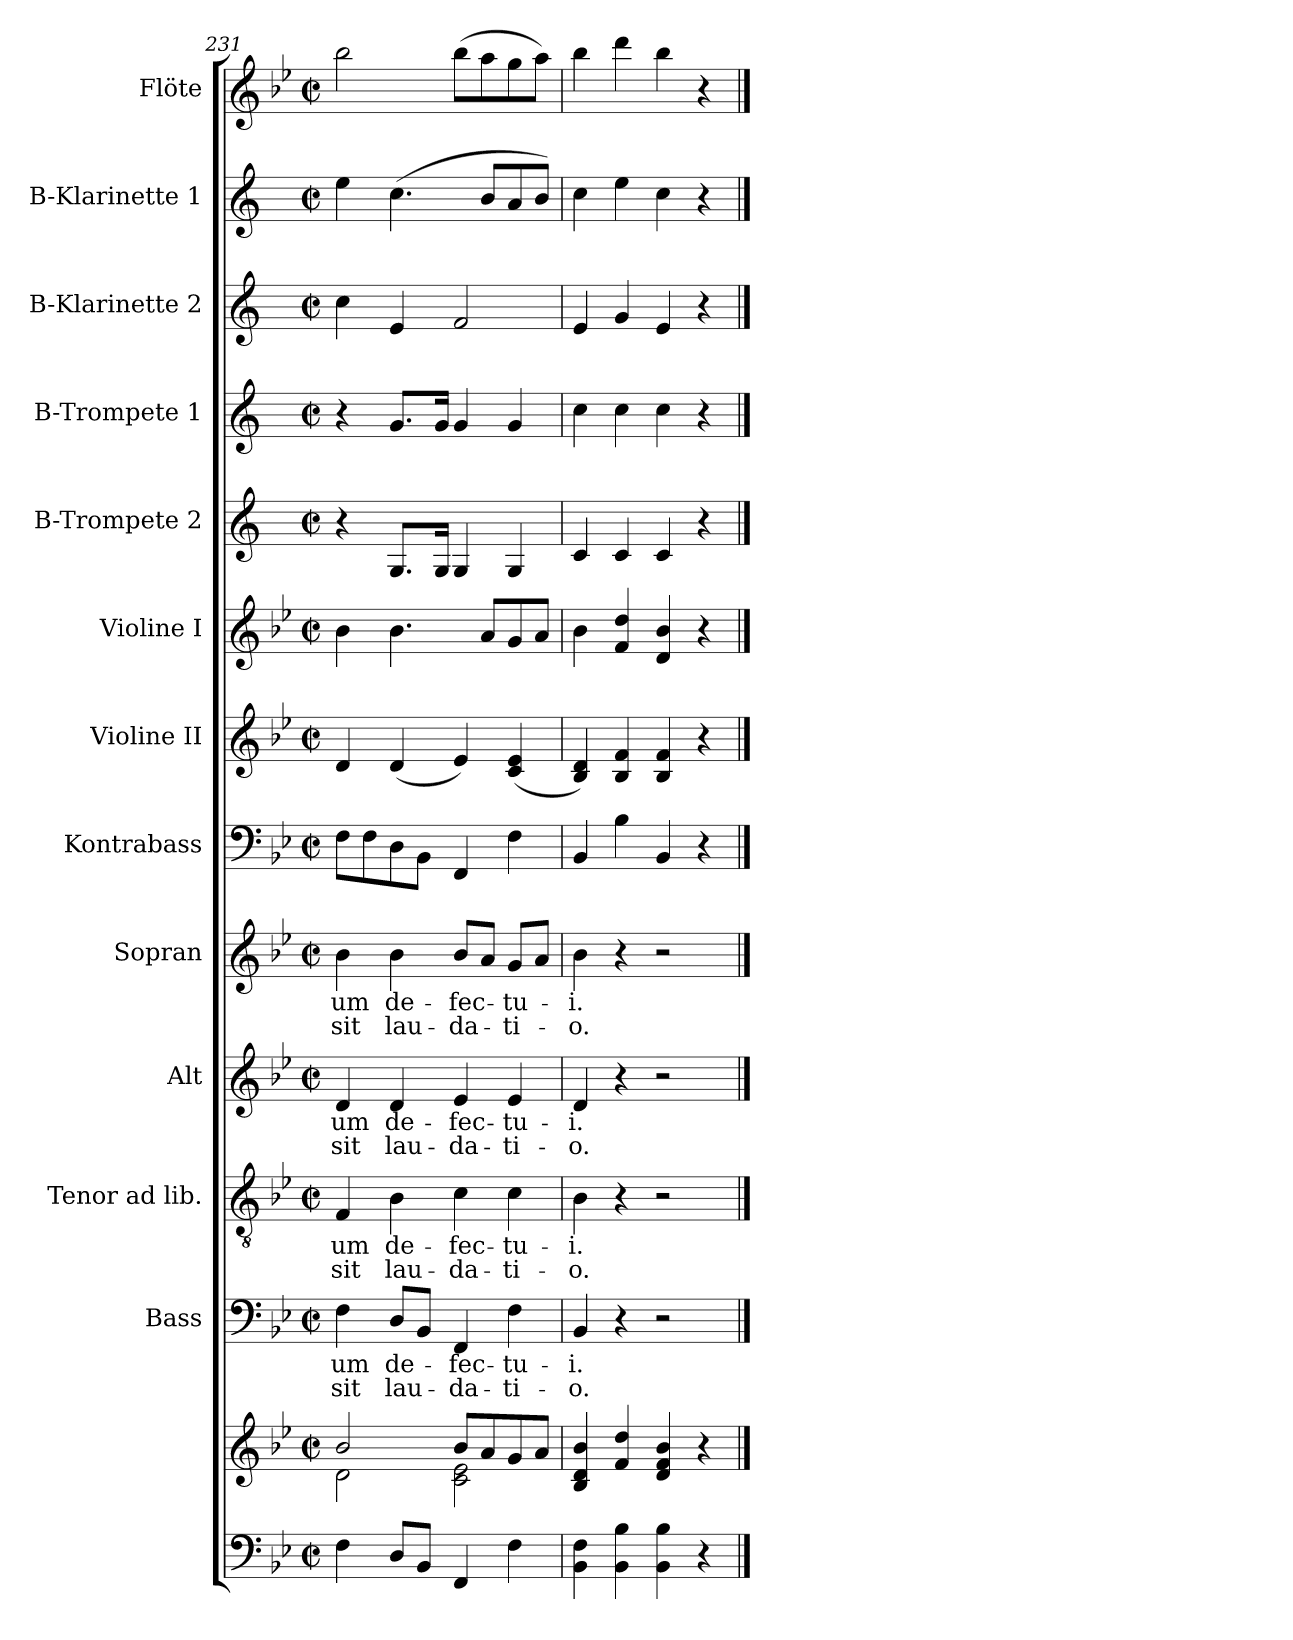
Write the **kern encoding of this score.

**kern	**kern	**kern	**text	**text	**kern	**text	**text	**kern	**text	**text	**kern	**text	**text	**kern	**kern	**kern	**kern	**kern	**kern	**kern	**kern
*part13	*part13	*part12	*part12	*part12	*part11	*part11	*part11	*part10	*part10	*part10	*part9	*part9	*part9	*part8	*part7	*part6	*part5	*part4	*part3	*part2	*part1
*staff14	*staff13	*staff12	*staff12	*staff12	*staff11	*staff11	*staff11	*staff10	*staff10	*staff10	*staff9	*staff9	*staff9	*staff8	*staff7	*staff6	*staff5	*staff4	*staff3	*staff2	*staff1
*	*	*I"Bass	*	*	*I"Tenor ad lib.	*	*	*I"Alt	*	*	*I"Sopran	*	*	*I"Kontrabass	*I"Violine II	*I"Violine I	*I"B-Trompete 2	*I"B-Trompete 1	*I"B-Klarinette 2	*I"B-Klarinette 1	*I"Flöte
*	*	*I'B.	*	*	*I'T.	*	*	*I'A.	*	*	*I'S.	*	*	*I'Kb.	*I'Vl. II	*I'Vl. I	*I'B Trp. 2	*I'B Trp. 1	*I'B Kl. 2	*I'B Kl. 1	*I'Fl.
*clefF4	*clefG2	*clefF4	*	*	*clefGv2	*	*	*clefG2	*	*	*clefG2	*	*	*clefF4	*clefG2	*clefG2	*clefG2	*clefG2	*clefG2	*clefG2	*clefG2
*	*	*	*	*	*	*	*	*	*	*	*	*	*	*ITrd7c12	*	*	*ITrd1c2	*ITrd1c2	*ITrd1c2	*ITrd1c2	*
*k[b-e-]	*k[b-e-]	*k[b-e-]	*	*	*k[b-e-]	*	*	*k[b-e-]	*	*	*k[b-e-]	*	*	*k[b-e-]	*k[b-e-]	*k[b-e-]	*k[b-e-]	*k[b-e-]	*k[b-e-]	*k[b-e-]	*k[b-e-]
*B-:	*B-:	*B-:	*	*	*B-:	*	*	*B-:	*	*	*B-:	*	*	*B-:	*B-:	*B-:	*B-:	*B-:	*B-:	*B-:	*B-:
*M2/2	*M2/2	*M2/2	*	*	*M2/2	*	*	*M2/2	*	*	*M2/2	*	*	*M2/2	*M2/2	*M2/2	*M2/2	*M2/2	*M2/2	*M2/2	*M2/2
*met(c|)	*met(c|)	*met(c|)	*	*	*met(c|)	*	*	*met(c|)	*	*	*met(c|)	*	*	*met(c|)	*met(c|)	*met(c|)	*met(c|)	*met(c|)	*met(c|)	*met(c|)	*met(c|)
=231	=231	=231	=231	=231	=231	=231	=231	=231	=231	=231	=231	=231	=231	=231	=231	=231	=231	=231	=231	=231	=231
*	*^	*	*	*	*	*	*	*	*	*	*	*	*	*	*	*	*	*	*	*	*
!	!	!	!	!LO:LY:b	!LO:LY:b	!	!LO:LY:b	!LO:LY:b	!	!LO:LY:b	!LO:LY:b	!	!LO:LY:b	!LO:LY:b	!	!	!	!	!	!	!	!
4F\	2b-/	2d\	4F\	-um	sit	4F/	-um	sit	4d/	-um	sit	4b-\	-um	sit	8FF\L	4d/	4b-\	4r	4r	4b-\	4dd\	2bb-\
.	.	.	.	.	.	.	.	.	.	.	.	.	.	.	8FF\	.	.	.	.	.	.	.
!	!	!	!	!LO:LY:b	!LO:LY:b	!	!LO:LY:b	!LO:LY:b	!	!LO:LY:b	!LO:LY:b	!	!LO:LY:b	!LO:LY:b	!	!	!	!	!	!	!	!
8D/L	.	.	8D/L	de-	lau-	4B-\	de-	lau-	4d/	de-	lau-	4b-\	de-	lau-	8DD\	(<4d/	4.b-\	8.F/L	8.f/L	4d/	(>4.b-\	.
8BB-/J	.	.	8BB-/J	.	.	.	.	.	.	.	.	.	.	.	8BBB-\J	.	.	.	.	.	.	.
.	.	.	.	.	.	.	.	.	.	.	.	.	.	.	.	.	.	16F/Jk	16f/Jk	.	.	.
!	!	!	!	!LO:LY:b	!LO:LY:b	!	!LO:LY:b	!LO:LY:b	!	!LO:LY:b	!LO:LY:b	!	!LO:LY:b	!LO:LY:b	!	!	!	!	!	!	!	!
4FF/	8b-/L	2c\ 2e-\	4FF/	-fec-	-da-	4c\	-fec-	-da-	4e-/	-fec-	-da-	8b-/L	-fec-	-da-	4FFF/	4e-/)	.	4F/	4f/	2e-/	.	(>8bb-\L
.	8a/	.	.	.	.	.	.	.	.	.	.	8a/J	.	.	.	.	8a/L	.	.	.	8a/L	8aa\
!	!	!	!	!LO:LY:b	!LO:LY:b	!	!LO:LY:b	!LO:LY:b	!	!LO:LY:b	!LO:LY:b	!	!LO:LY:b	!LO:LY:b	!	!	!	!	!	!	!	!
4F\	8g/	.	4F\	-tu-	-ti-	4c\	-tu-	-ti-	4e-/	-tu-	-ti-	8g/L	-tu-	-ti-	4FF\	(<4c/ 4e-/	8g/	4F/	4f/	.	8g/	8gg\
.	8a/J	.	.	.	.	.	.	.	.	.	.	8a/J	.	.	.	.	8a/J	.	.	.	8a/J)	8aa\J)
*	*v	*v	*	*	*	*	*	*	*	*	*	*	*	*	*	*	*	*	*	*	*	*
=232	=232	=232	=232	=232	=232	=232	=232	=232	=232	=232	=232	=232	=232	=232	=232	=232	=232	=232	=232	=232	=232
!	!	!	!LO:LY:b	!LO:LY:b	!	!LO:LY:b	!LO:LY:b	!	!LO:LY:b	!LO:LY:b	!	!LO:LY:b	!LO:LY:b	!	!	!	!	!	!	!	!
4BB-\ 4F\	4B-/ 4d/ 4b-/	4BB-/	-i.	-o.	4B-\	-i.	-o.	4d/	-i.	-o.	4b-\	-i.	-o.	4BBB-/	4B-/ 4d/)	4b-\	4B-/	4b-\	4d/	4b-\	4bb-\
4BB-\ 4B-\	4f/ 4dd/	4r	.	.	4r	.	.	4r	.	.	4r	.	.	4BB-\	4B-/ 4f/	4f/ 4dd/	4B-/	4b-\	4f/	4dd\	4ddd\
4BB-\ 4B-\	4d/ 4f/ 4b-/	2r	.	.	2r	.	.	2r	.	.	2r	.	.	4BBB-/	4B-/ 4f/	4d/ 4b-/	4B-/	4b-\	4d/	4b-\	4bb-\
4r	4r	.	.	.	.	.	.	.	.	.	.	.	.	4r	4r	4r	4r	4r	4r	4r	4r
==	==	==	==	==	==	==	==	==	==	==	==	==	==	==	==	==	==	==	==	==	==
*-	*-	*-	*-	*-	*-	*-	*-	*-	*-	*-	*-	*-	*-	*-	*-	*-	*-	*-	*-	*-	*-
